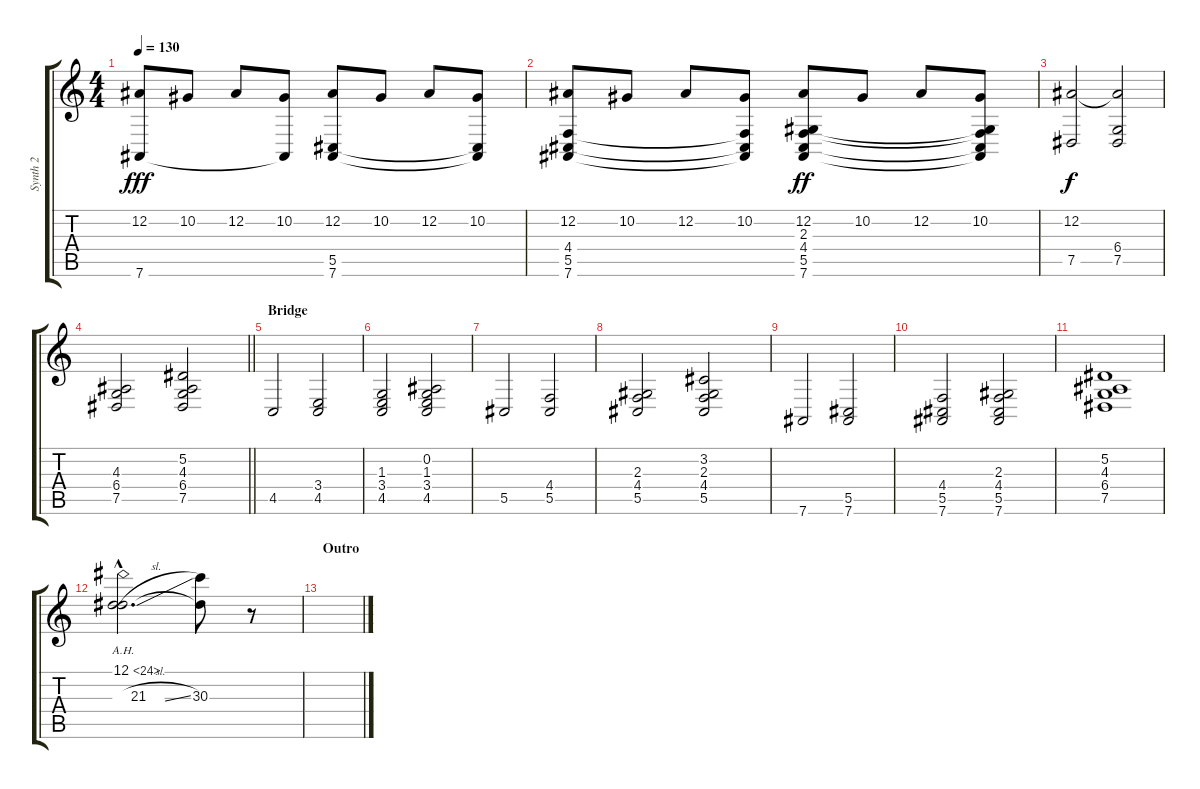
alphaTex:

\track ("Synth 2" "Synth 2") {instrument lead2sawtooth}
\staff {score tabs}
\tuning (Eb4 Bb3 Gb3 Db3 Ab2 Eb2) {hide}
\ts (4 4)
\tempo 130
\clef g2
\ks c
(12.2 7.6).8{dy fff} 10.2.8 12.2.8 (10.2 7.6{t}).8 (12.2 5.5 7.6).8 10.2.8 12.2.8 (10.2 5.5{t} 7.6{t}).8 |
(12.2 4.4 5.5 7.6).8 10.2.8 12.2.8 (10.2 4.4{t} 5.5{t} 7.6{t}).8 (12.2 2.3 4.4 5.5 7.6).8{dy ff} 10.2.8 12.2.8 (10.2 2.3{t} 4.4{t} 5.5{t} 7.6{t}).8 |
(12.2 7.5).2{dy f} (12.2{t} 6.4 7.5).2 |
\barLineRight lightlight
(4.3 6.4 7.5).2 (5.2 4.3 6.4 7.5).2 |
\section ("" "Bridge")
4.5.2 (3.4 4.5).2 |
(1.3 3.4 4.5).2 (0.2 1.3 3.4 4.5).2 |
5.5.2 (4.4 5.5).2 |
(2.3 4.4 5.5).2 (3.2 2.3 4.4 5.5).2 |
7.6.2 (5.5 7.6).2 |
(4.4 5.5 7.6).2 (2.3 4.4 5.5 7.6).2 |
(5.2 4.3 6.4 7.5).1 |
(12.1{ah 12 hac} 21.3{sl hac}).2{d volume 12} (12.1{t} 30.3).8 r.8 |
\section ("" "Outro")
